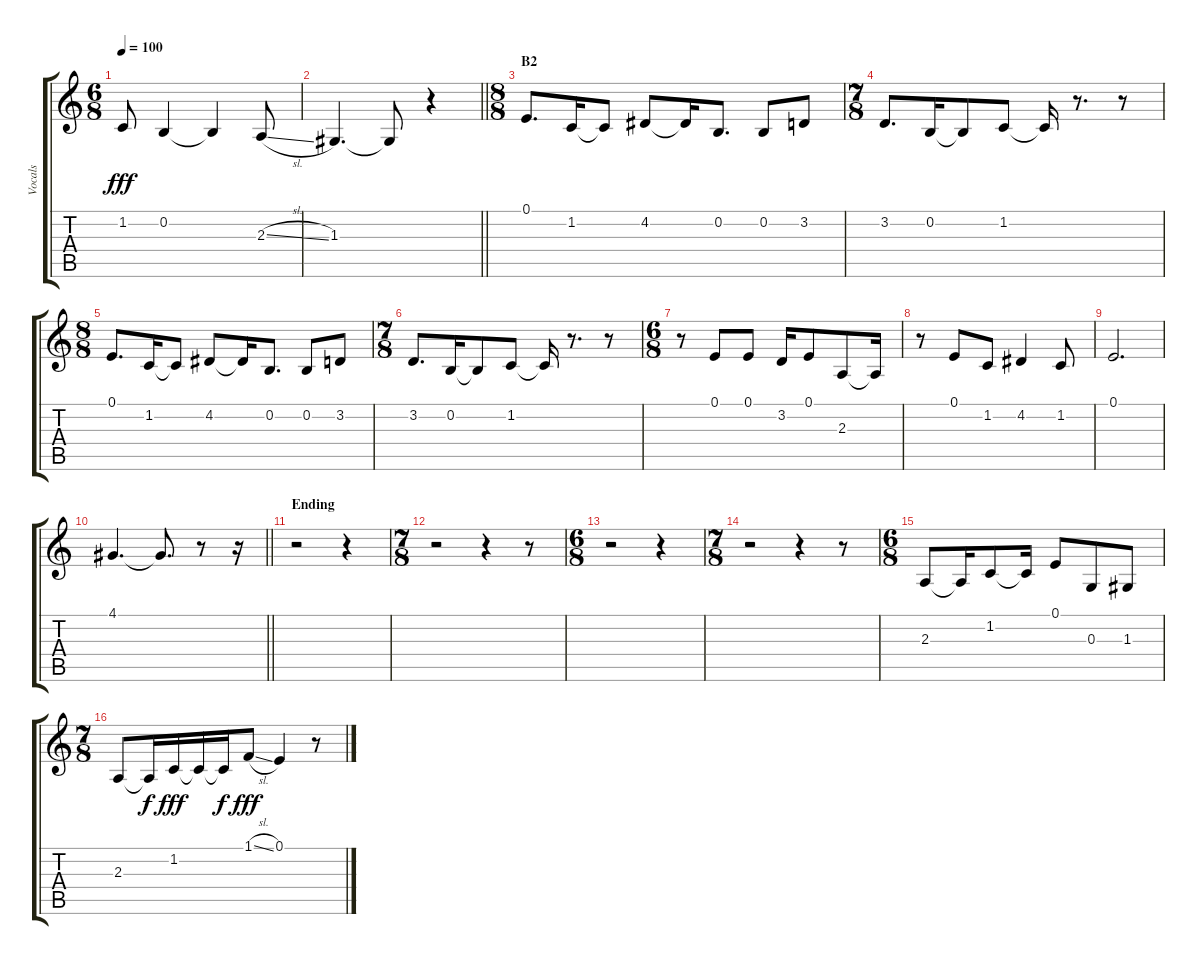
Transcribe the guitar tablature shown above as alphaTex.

\track ("Vocals" "Vocals") {instrument voiceoohs}
\staff {score tabs}
\tuning (E4 B3 G3 D3 A2 E2) {hide}
\ts (6 8)
\tempo 100
\clef g2
\ks c
1.2.8{dy fff} 0.2.4 0.2{t}.4 2.3{sl}.8 |
\barLineRight lightlight
1.3.4{d} 1.3{t}.8 r.4 |
\ts (8 8)
\section ("" "B2")
0.1.8{d} 1.2.16 1.2{t}.8 4.2.8 4.2{t}.16 0.2.8{d} 0.2.8 3.2.8 |
\ts (7 8)
3.2.8{d} 0.2.16 0.2{t}.8 1.2.8 1.2{t}.16 r.8{d} r.8 |
\ts (8 8)
0.1.8{d} 1.2.16 1.2{t}.8 4.2.8 4.2{t}.16 0.2.8{d} 0.2.8 3.2.8 |
\ts (7 8)
3.2.8{d} 0.2.16 0.2{t}.8 1.2.8 1.2{t}.16 r.8{d} r.8 |
\ts (6 8)
r.8 0.1.8 0.1.8 3.2.16 0.1.8 2.3.8 2.3{t}.16 |
r.8 0.1.8 1.2.8 4.2.4 1.2.8 |
0.1.2{d} |
\barLineRight lightlight
4.1.4{d} 4.1{t}.8{d} r.8 r.16 |
\section ("" "Ending")
r.2 r.4 |
\ts (7 8)
r.2 r.4 r.8 |
\ts (6 8)
r.2 r.4 |
\ts (7 8)
r.2 r.4 r.8 |
\ts (6 8)
2.3.8 2.3{t}.16 1.2.8 1.2{t}.16 0.1.8 0.3.8 1.3.8 |
\ts (7 8)
2.3.8 2.3{t}.16{dy f} 1.2.16{dy fff} 1.2{t}.16 1.2{t}.16{dy f} 1.1{sl}.8{dy fff} 0.1.4 r.8
